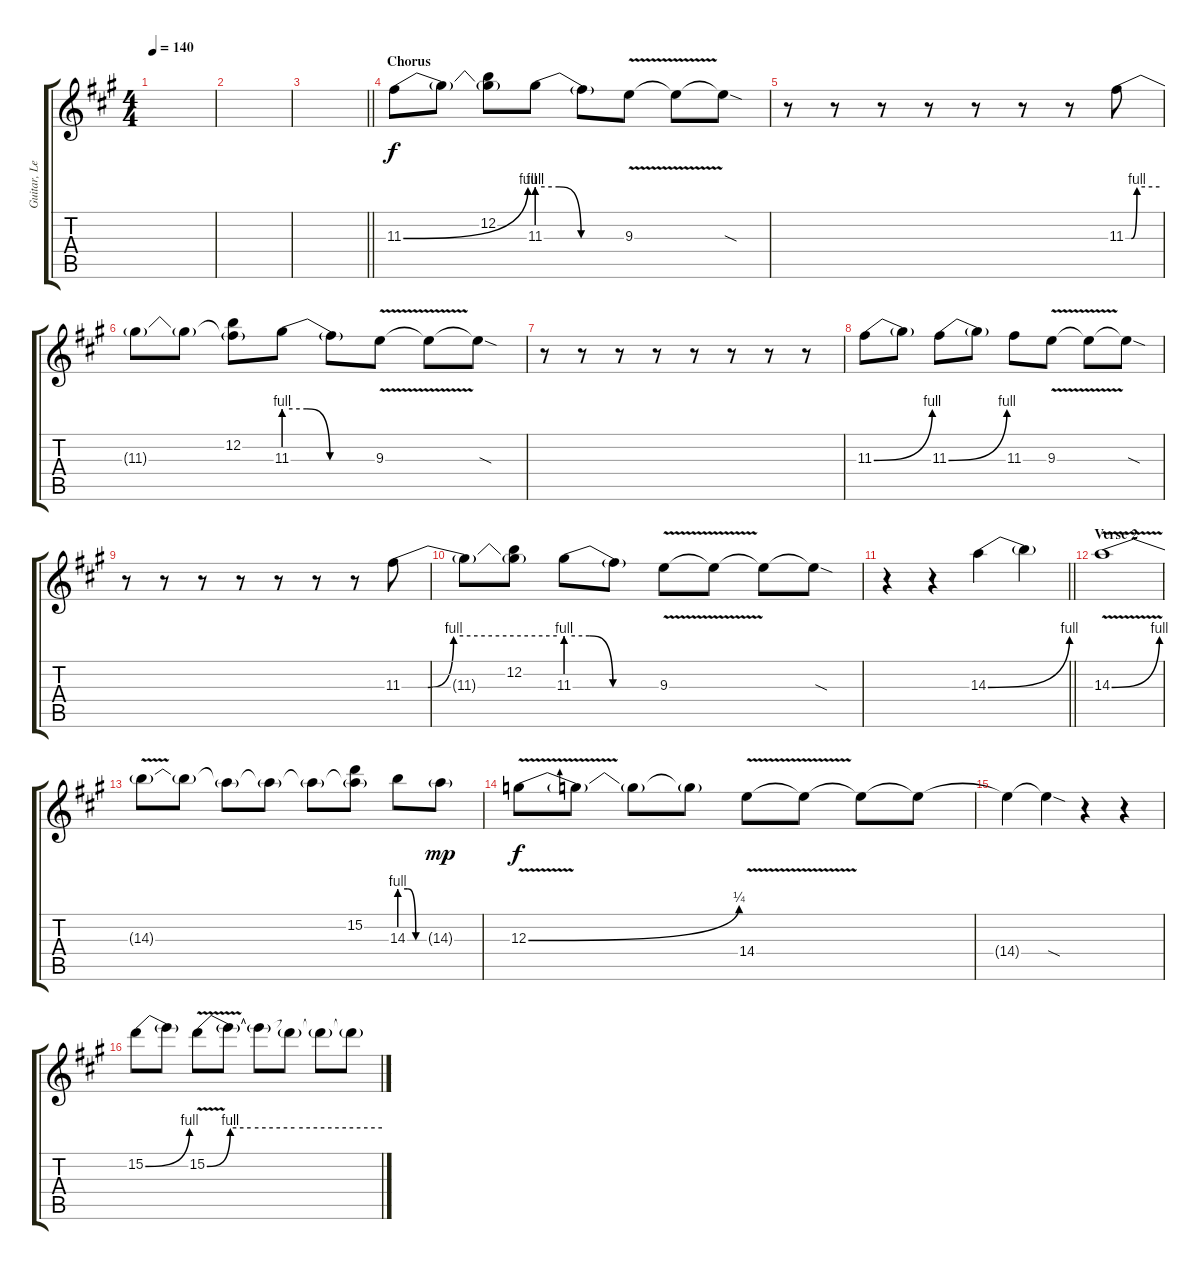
\track ("Guitar, Leads Only" "Guitar, Le") {instrument distortionguitar}
\staff {score tabs}
\tuning (E4 B3 G3 D3 A2 E2) {hide}
\ts (4 4)
\tempo 140
\clef g2
\ks a
|
|
\barLineRight lightlight
|
\section ("" "Chorus")
11.3{be (bend 0 0 60 4)}.8 11.3{t}.8 (12.2 11.3{t}).8 11.3{be (custom 0 4 15 4 30 0 60 0)}.8 11.3{t}.8 9.3{v}.8 9.3{t}.8 9.3{sod t}.8 |
r.8 r.8 r.8 r.8 r.8 r.8 r.8 11.3{be (custom 0 0 10 0 20 4 60 4)}.8 |
11.3{t}.8 11.3{t}.8 (12.2 11.3{t}).8 11.3{be (custom 0 4 15 4 30 0 60 0)}.8 11.3{t}.8 9.3{v}.8 9.3{t}.8 9.3{sod t}.8 |
r.8 r.8 r.8 r.8 r.8 r.8 r.8 r.8 |
11.3{be (bend 0 0 60 4)}.8 11.3{t}.8 11.3{be (bend 0 0 60 4)}.8 11.3{t}.8 11.3.8 9.3{v}.8 9.3{t}.8 9.3{sod t}.8 |
r.8 r.8 r.8 r.8 r.8 r.8 r.8 11.3{be (custom 0 0 10 0 20 4 60 4)}.8 |
11.3{t}.8 (12.2 11.3{t}).8 11.3{be (custom 0 4 15 4 30 0 60 0)}.8 11.3{t}.8 9.3{v}.8 9.3{t}.8 9.3{t}.8 9.3{sod t}.8 |
\barLineRight lightlight
r.4 r.4 14.3{be (bend 0 0 60 4)}.4 14.3{t}.4 |
\section ("" "Verse 2")
14.3{be (bend 0 0 60 4) v}.1 |
14.3{t}.8 14.3{t}.8 14.3{t}.8 14.3{t}.8 14.3{t}.8 (15.2 14.3{t}).8 14.3{be (custom 0 4 20 4 40 0 60 0)}.8 14.3{g}.8{dy mp} |
12.3{be (bend 0 0 60 1) v}.8{dy f} 12.3{t}.8 12.3{t}.8 12.3{t}.8 14.4{v}.8 14.4{t}.8 14.4{t}.8 14.4{t}.8 |
14.4{t}.4 14.4{sod t}.4 r.4 r.4 |
15.2{be (bend 0 0 60 4)}.8 15.2{t}.8 15.2{be (custom 0 0 8 4 15 4 30 4 60 4) v}.8 15.2{t}.8 15.2{t}.8 15.2{t}.8 15.2{t}.8 15.2{t}.8
